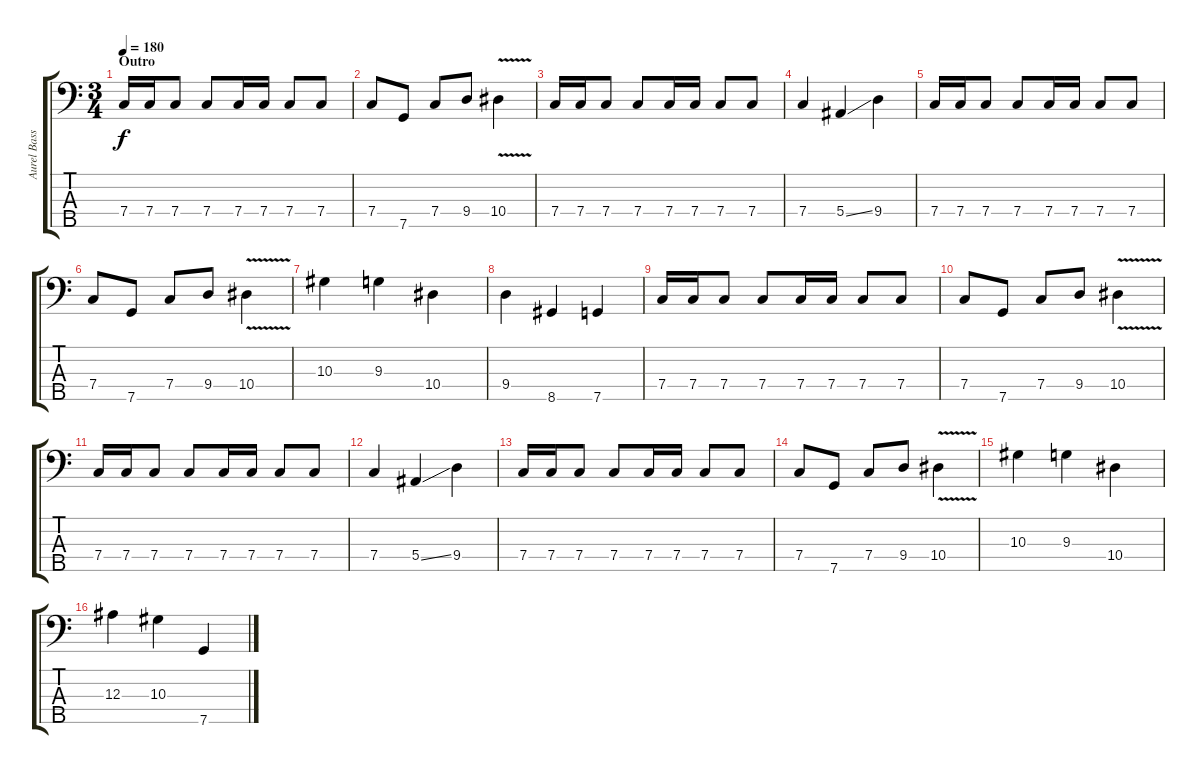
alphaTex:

\track ("Aurel Bass" "Aurel Bass") {instrument electricbassfinger}
\staff {score tabs}
\tuning (Ab2 Eb2 Bb1 F1 C1) {hide}
\ts (3 4)
\section ("" "Outro")
\tempo 180
\clef f4
\ks c
7.4.16{dy f} 7.4.16 7.4.8 7.4.8 7.4.16 7.4.16 7.4.8 7.4.8 |
7.4.8 7.5.8 7.4.8 9.4.8 10.4{v}.4 |
7.4.16 7.4.16 7.4.8 7.4.8 7.4.16 7.4.16 7.4.8 7.4.8 |
7.4.4 5.4{ss}.4 9.4.4 |
7.4.16 7.4.16 7.4.8 7.4.8 7.4.16 7.4.16 7.4.8 7.4.8 |
7.4.8 7.5.8 7.4.8 9.4.8 10.4{v}.4 |
10.3.4 9.3.4 10.4.4 |
9.4.4 8.5.4 7.5.4 |
7.4.16 7.4.16 7.4.8 7.4.8 7.4.16 7.4.16 7.4.8 7.4.8 |
7.4.8 7.5.8 7.4.8 9.4.8 10.4{v}.4 |
7.4.16 7.4.16 7.4.8 7.4.8 7.4.16 7.4.16 7.4.8 7.4.8 |
7.4.4 5.4{ss}.4 9.4.4 |
7.4.16 7.4.16 7.4.8 7.4.8 7.4.16 7.4.16 7.4.8 7.4.8 |
7.4.8 7.5.8 7.4.8 9.4.8 10.4{v}.4 |
10.3.4 9.3.4 10.4.4 |
12.3.4 10.3.4 7.5.4
